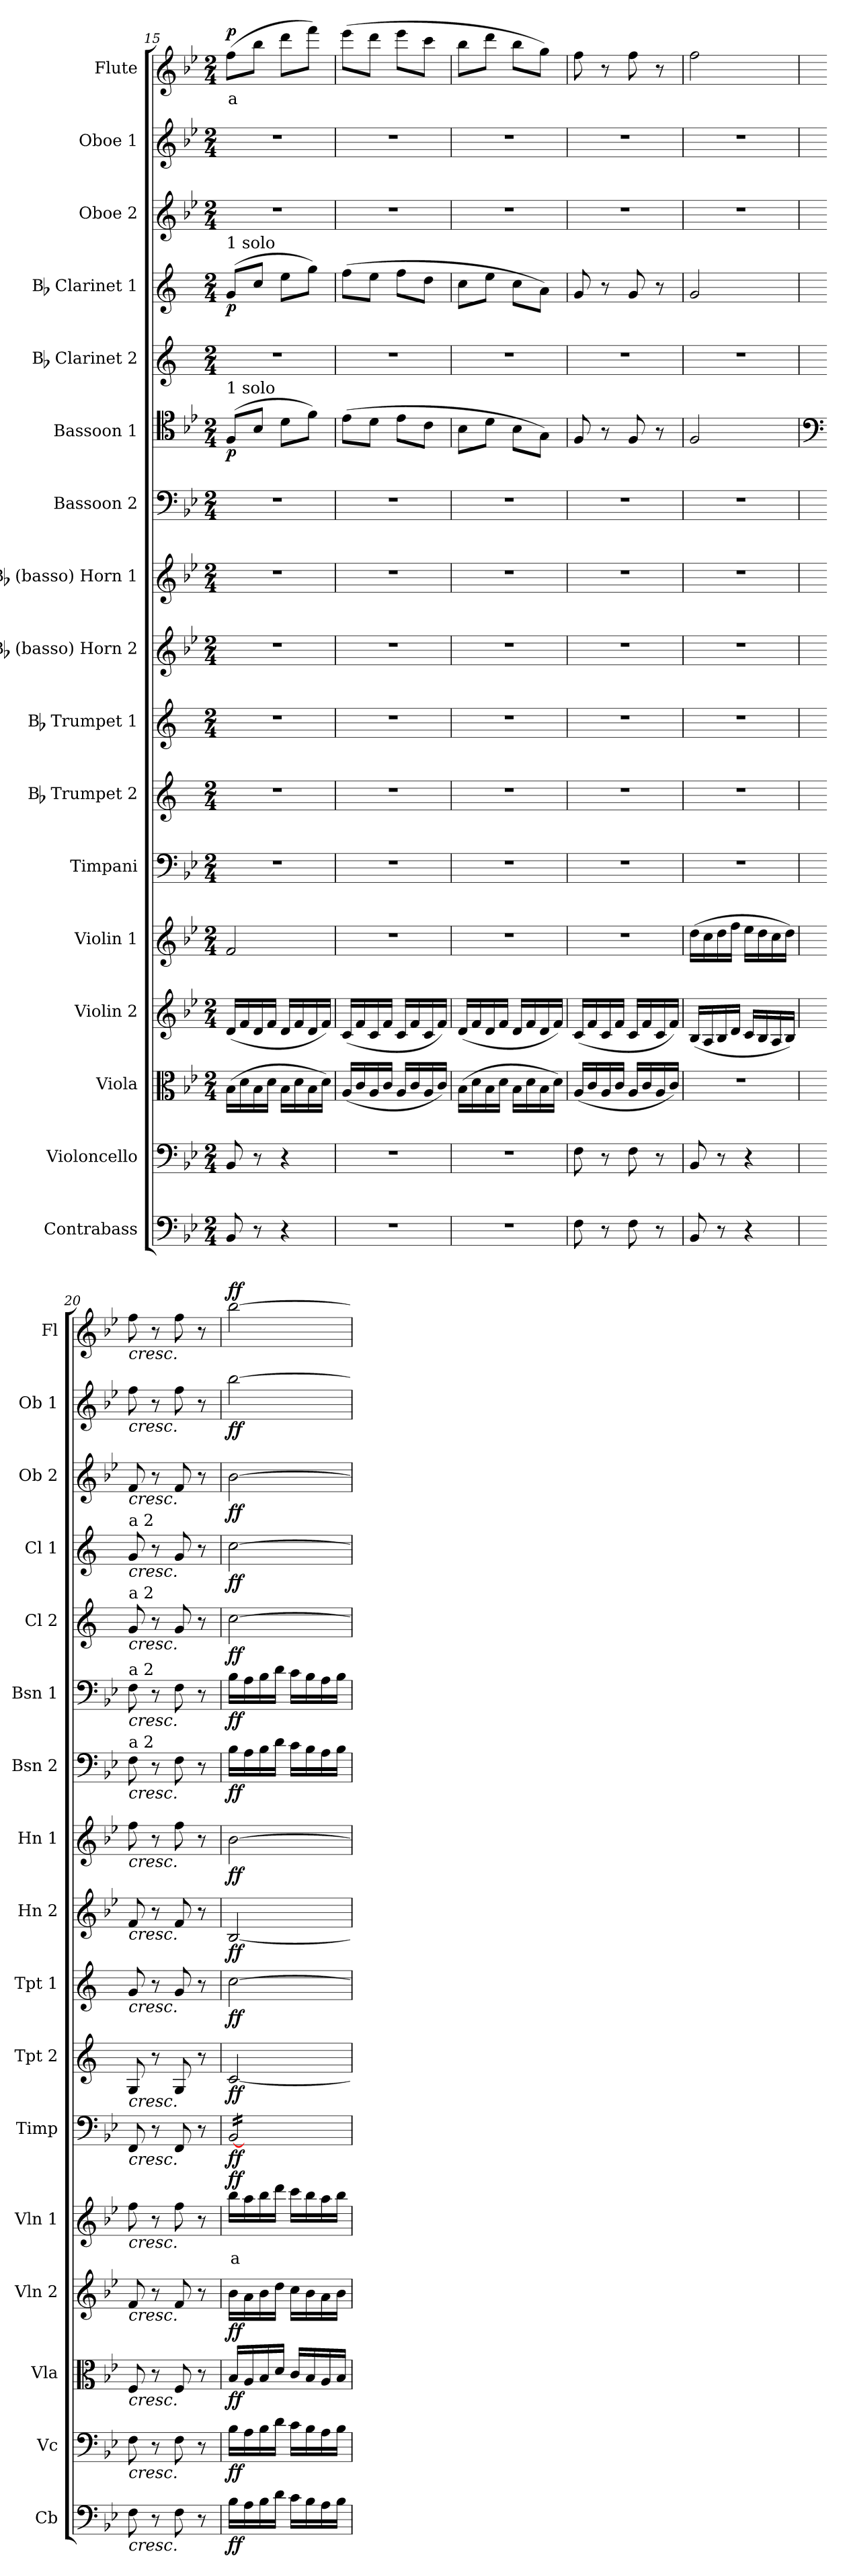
**kern	**dynam	**kern	**dynam	**kern	**dynam	**kern	**dynam	**kern	**text	**dynam	**kern	**dynam	**kern	**dynam	**kern	**dynam	**kern	**dynam	**kern	**dynam	**kern	**dynam	**kern	**dynam	**kern	**dynam	**kern	**dynam	**kern	**dynam	**kern	**dynam	**kern	**text	**dynam
*part17	*part17	*part16	*part16	*part15	*part15	*part14	*part14	*part13	*part13	*part13	*part12	*part12	*part11	*part11	*part10	*part10	*part9	*part9	*part8	*part8	*part7	*part7	*part6	*part6	*part5	*part5	*part4	*part4	*part3	*part3	*part2	*part2	*part1	*part1	*part1
*staff17	*staff17	*staff16	*staff16	*staff15	*staff15	*staff14	*staff14	*staff13	*staff13	*staff13	*staff12	*staff12	*staff11	*staff11	*staff10	*staff10	*staff9	*staff9	*staff8	*staff8	*staff7	*staff7	*staff6	*staff6	*staff5	*staff5	*staff4	*staff4	*staff3	*staff3	*staff2	*staff2	*staff1	*staff1	*staff1
*I"Contrabass	*	*I"Violoncello	*	*I"Viola	*	*I"Violin 2	*	*I"Violin 1	*	*	*I"Timpani	*	*I"Bb Trumpet 2	*	*I"Bb Trumpet 1	*	*I"Bb (basso) Horn 2	*	*I"Bb (basso) Horn 1	*	*I"Bassoon 2	*	*I"Bassoon 1	*	*I"Bb Clarinet 2	*	*I"Bb Clarinet 1	*	*I"Oboe 2	*	*I"Oboe 1	*	*I"Flute	*	*
*I'Cb	*	*I'Vc	*	*I'Vla	*	*I'Vln 2	*	*I'Vln 1	*	*	*I'Timp	*	*I'Tpt 2	*	*I'Tpt 1	*	*I'Hn 2	*	*I'Hn 1	*	*I'Bsn 2	*	*I'Bsn 1	*	*I'Cl 2	*	*I'Cl 1	*	*I'Ob 2	*	*I'Ob 1	*	*I'Fl	*	*
*clefF4	*	*clefF4	*	*clefC3	*	*clefG2	*	*clefG2	*	*	*clefF4	*	*clefG2	*	*clefG2	*	*clefG2	*	*clefG2	*	*clefF4	*	*clefC4	*	*clefG2	*	*clefG2	*	*clefG2	*	*clefG2	*	*clefG2	*	*
*ITrd7c12	*	*	*	*	*	*	*	*	*	*	*	*	*ITrd1c2	*	*ITrd1c2	*	*ITrd8c14	*	*ITrd8c14	*	*	*	*	*	*ITrd1c2	*	*ITrd1c2	*	*	*	*	*	*	*	*
*k[b-e-]	*	*k[b-e-]	*	*k[b-e-]	*	*k[b-e-]	*	*k[b-e-]	*	*	*k[b-e-]	*	*k[b-e-]	*	*k[b-e-]	*	*k[b-e-]	*	*k[b-e-]	*	*k[b-e-]	*	*k[b-e-]	*	*k[b-e-]	*	*k[b-e-]	*	*k[b-e-]	*	*k[b-e-]	*	*k[b-e-]	*	*
*M2/4	*	*M2/4	*	*M2/4	*	*M2/4	*	*M2/4	*	*	*M2/4	*	*M2/4	*	*M2/4	*	*M2/4	*	*M2/4	*	*M2/4	*	*M2/4	*	*M2/4	*	*M2/4	*	*M2/4	*	*M2/4	*	*M2/4	*	*
=15	=15	=15	=15	=15	=15	=15	=15	=15	=15	=15	=15	=15	=15	=15	=15	=15	=15	=15	=15	=15	=15	=15	=15	=15	=15	=15	=15	=15	=15	=15	=15	=15	=15	=15	=15
!	!	!	!	!	!	!	!	!	!	!	!	!	!	!	!	!	!	!	!	!	!	!	!	!	!	!	!LO:TX:a:t=1 solo	!	!	!	!	!	!	!	!
!	!	!	!	!	!	!	!	!	!	!	!	!	!	!	!	!	!	!	!	!	!	!	!LO:TX:a:t=1 solo	!	!	!	!	!	!	!	!	!	!	!	!
!	!	!	!	!	!	!	!	!	!	!	!	!	!	!	!	!	!	!	!	!	!	!	!	!LO:DY:b	!	!	!	!LO:DY:b	!	!	!	!	!	!LO:LY:b:color=#FF0000	!LO:DY:b
8BBB-/	.	8BB-/	.	(16B-\LL	.	(16d/LL	.	2f/	.	.	2r	.	2r	.	2r	.	2r	.	2r	.	2r	.	(8F/L	p	2r	.	(8f/L	p	2r	.	2r	.	(8ff\L	a	p
.	.	.	.	16d\	.	16f/	.	.	.	.	.	.	.	.	.	.	.	.	.	.	.	.	.	.	.	.	.	.	.	.	.	.	.	.	.
8r	.	8r	.	16B-\	.	16d/	.	.	.	.	.	.	.	.	.	.	.	.	.	.	.	.	8B-/J	.	.	.	8b-/J	.	.	.	.	.	8bb-\J	.	.
.	.	.	.	16d\JJ	.	16f/JJ	.	.	.	.	.	.	.	.	.	.	.	.	.	.	.	.	.	.	.	.	.	.	.	.	.	.	.	.	.
4r	.	4r	.	16B-\LL	.	16d/LL	.	.	.	.	.	.	.	.	.	.	.	.	.	.	.	.	8d\L	.	.	.	8dd\L	.	.	.	.	.	8ddd\L	.	.
.	.	.	.	16d\	.	16f/	.	.	.	.	.	.	.	.	.	.	.	.	.	.	.	.	.	.	.	.	.	.	.	.	.	.	.	.	.
.	.	.	.	16B-\	.	16d/	.	.	.	.	.	.	.	.	.	.	.	.	.	.	.	.	8f\J)	.	.	.	8ff\J)	.	.	.	.	.	8fff\J)	.	.
.	.	.	.	16d\JJ)	.	16f/JJ)	.	.	.	.	.	.	.	.	.	.	.	.	.	.	.	.	.	.	.	.	.	.	.	.	.	.	.	.	.
=16	=16	=16	=16	=16	=16	=16	=16	=16	=16	=16	=16	=16	=16	=16	=16	=16	=16	=16	=16	=16	=16	=16	=16	=16	=16	=16	=16	=16	=16	=16	=16	=16	=16	=16	=16
2r	.	2r	.	(16A/LL	.	(16c/LL	.	2r	.	.	2r	.	2r	.	2r	.	2r	.	2r	.	2r	.	(8e-\L	.	2r	.	(8ee-\L	.	2r	.	2r	.	(8eee-\L	.	.
.	.	.	.	16c/	.	16f/	.	.	.	.	.	.	.	.	.	.	.	.	.	.	.	.	.	.	.	.	.	.	.	.	.	.	.	.	.
.	.	.	.	16A/	.	16c/	.	.	.	.	.	.	.	.	.	.	.	.	.	.	.	.	8d\J	.	.	.	8dd\J	.	.	.	.	.	8ddd\J	.	.
.	.	.	.	16c/JJ	.	16f/JJ	.	.	.	.	.	.	.	.	.	.	.	.	.	.	.	.	.	.	.	.	.	.	.	.	.	.	.	.	.
.	.	.	.	16A/LL	.	16c/LL	.	.	.	.	.	.	.	.	.	.	.	.	.	.	.	.	8e-\L	.	.	.	8ee-\L	.	.	.	.	.	8eee-\L	.	.
.	.	.	.	16c/	.	16f/	.	.	.	.	.	.	.	.	.	.	.	.	.	.	.	.	.	.	.	.	.	.	.	.	.	.	.	.	.
.	.	.	.	16A/	.	16c/	.	.	.	.	.	.	.	.	.	.	.	.	.	.	.	.	8c\J	.	.	.	8cc\J	.	.	.	.	.	8ccc\J	.	.
.	.	.	.	16c/JJ)	.	16f/JJ)	.	.	.	.	.	.	.	.	.	.	.	.	.	.	.	.	.	.	.	.	.	.	.	.	.	.	.	.	.
=17	=17	=17	=17	=17	=17	=17	=17	=17	=17	=17	=17	=17	=17	=17	=17	=17	=17	=17	=17	=17	=17	=17	=17	=17	=17	=17	=17	=17	=17	=17	=17	=17	=17	=17	=17
2r	.	2r	.	(16B-\LL	.	(16d/LL	.	2r	.	.	2r	.	2r	.	2r	.	2r	.	2r	.	2r	.	8B-\L	.	2r	.	8b-\L	.	2r	.	2r	.	8bb-\L	.	.
.	.	.	.	16d\	.	16f/	.	.	.	.	.	.	.	.	.	.	.	.	.	.	.	.	.	.	.	.	.	.	.	.	.	.	.	.	.
.	.	.	.	16B-\	.	16d/	.	.	.	.	.	.	.	.	.	.	.	.	.	.	.	.	8d\J	.	.	.	8dd\J	.	.	.	.	.	8ddd\J	.	.
.	.	.	.	16d\JJ	.	16f/JJ	.	.	.	.	.	.	.	.	.	.	.	.	.	.	.	.	.	.	.	.	.	.	.	.	.	.	.	.	.
.	.	.	.	16B-\LL	.	16d/LL	.	.	.	.	.	.	.	.	.	.	.	.	.	.	.	.	8B-\L	.	.	.	8b-\L	.	.	.	.	.	8bb-\L	.	.
.	.	.	.	16d\	.	16f/	.	.	.	.	.	.	.	.	.	.	.	.	.	.	.	.	.	.	.	.	.	.	.	.	.	.	.	.	.
.	.	.	.	16B-\	.	16d/	.	.	.	.	.	.	.	.	.	.	.	.	.	.	.	.	8G\J)	.	.	.	8g\J)	.	.	.	.	.	8gg\J)	.	.
.	.	.	.	16d\JJ)	.	16f/JJ)	.	.	.	.	.	.	.	.	.	.	.	.	.	.	.	.	.	.	.	.	.	.	.	.	.	.	.	.	.
=18	=18	=18	=18	=18	=18	=18	=18	=18	=18	=18	=18	=18	=18	=18	=18	=18	=18	=18	=18	=18	=18	=18	=18	=18	=18	=18	=18	=18	=18	=18	=18	=18	=18	=18	=18
8FF\	.	8F\	.	(16A/LL	.	(16c/LL	.	2r	.	.	2r	.	2r	.	2r	.	2r	.	2r	.	2r	.	8F/	.	2r	.	8f/	.	2r	.	2r	.	8ff\	.	.
.	.	.	.	16c/	.	16f/	.	.	.	.	.	.	.	.	.	.	.	.	.	.	.	.	.	.	.	.	.	.	.	.	.	.	.	.	.
8r	.	8r	.	16A/	.	16c/	.	.	.	.	.	.	.	.	.	.	.	.	.	.	.	.	8r	.	.	.	8r	.	.	.	.	.	8r	.	.
.	.	.	.	16c/JJ	.	16f/JJ	.	.	.	.	.	.	.	.	.	.	.	.	.	.	.	.	.	.	.	.	.	.	.	.	.	.	.	.	.
8FF\	.	8F\	.	16A/LL	.	16c/LL	.	.	.	.	.	.	.	.	.	.	.	.	.	.	.	.	8F/	.	.	.	8f/	.	.	.	.	.	8ff\	.	.
.	.	.	.	16c/	.	16f/	.	.	.	.	.	.	.	.	.	.	.	.	.	.	.	.	.	.	.	.	.	.	.	.	.	.	.	.	.
8r	.	8r	.	16A/	.	16c/	.	.	.	.	.	.	.	.	.	.	.	.	.	.	.	.	8r	.	.	.	8r	.	.	.	.	.	8r	.	.
.	.	.	.	16c/JJ)	.	16f/JJ)	.	.	.	.	.	.	.	.	.	.	.	.	.	.	.	.	.	.	.	.	.	.	.	.	.	.	.	.	.
=19	=19	=19	=19	=19	=19	=19	=19	=19	=19	=19	=19	=19	=19	=19	=19	=19	=19	=19	=19	=19	=19	=19	=19	=19	=19	=19	=19	=19	=19	=19	=19	=19	=19	=19	=19
8BBB-/	.	8BB-/	.	2r	.	(16B-/LL	.	(16dd\LL	.	.	2r	.	2r	.	2r	.	2r	.	2r	.	2r	.	2F/	.	2r	.	2f/	.	2r	.	2r	.	2ff\	.	.
.	.	.	.	.	.	16A/	.	16cc\	.	.	.	.	.	.	.	.	.	.	.	.	.	.	.	.	.	.	.	.	.	.	.	.	.	.	.
8r	.	8r	.	.	.	16B-/	.	16dd\	.	.	.	.	.	.	.	.	.	.	.	.	.	.	.	.	.	.	.	.	.	.	.	.	.	.	.
.	.	.	.	.	.	16d/JJ	.	16ff\JJ	.	.	.	.	.	.	.	.	.	.	.	.	.	.	.	.	.	.	.	.	.	.	.	.	.	.	.
4r	.	4r	.	.	.	16c/LL	.	16ee-\LL	.	.	.	.	.	.	.	.	.	.	.	.	.	.	.	.	.	.	.	.	.	.	.	.	.	.	.
.	.	.	.	.	.	16B-/	.	16dd\	.	.	.	.	.	.	.	.	.	.	.	.	.	.	.	.	.	.	.	.	.	.	.	.	.	.	.
.	.	.	.	.	.	16A/	.	16cc\	.	.	.	.	.	.	.	.	.	.	.	.	.	.	.	.	.	.	.	.	.	.	.	.	.	.	.
.	.	.	.	.	.	16B-/JJ)	.	16dd\JJ)	.	.	.	.	.	.	.	.	.	.	.	.	.	.	.	.	.	.	.	.	.	.	.	.	.	.	.
=20	=20	=20	=20	=20	=20	=20	=20	=20	=20	=20	=20	=20	=20	=20	=20	=20	=20	=20	=20	=20	=20	=20	=20	=20	=20	=20	=20	=20	=20	=20	=20	=20	=20	=20	=20
*	*	*	*	*	*	*	*	*	*	*	*	*	*	*	*	*	*	*	*	*	*	*	*clefF4	*	*	*	*	*	*	*	*	*	*	*	*
!	!	!	!	!	!	!	!	!	!	!	!	!	!	!	!	!	!	!	!	!	!	!	!	!	!	!	!	!	!	!	!	!	!LO:TX:b:i:t=cresc.	!	!
!	!	!	!	!	!	!	!	!	!	!	!	!	!	!	!	!	!	!	!	!	!	!	!	!	!	!	!	!	!	!	!LO:TX:b:i:t=cresc.	!	!	!	!
!	!	!	!	!	!	!	!	!	!	!	!	!	!	!	!	!	!	!	!	!	!	!	!	!	!	!	!	!	!LO:TX:b:i:t=cresc.	!	!	!	!	!	!
!	!	!	!	!	!	!	!	!	!	!	!	!	!	!	!	!	!	!	!	!	!	!	!	!	!	!	!LO:TX:a:t=a 2	!	!	!	!	!	!	!	!
!	!	!	!	!	!	!	!	!	!	!	!	!	!	!	!	!	!	!	!	!	!	!	!	!	!	!	!LO:TX:b:i:t=cresc.	!	!	!	!	!	!	!	!
!	!	!	!	!	!	!	!	!	!	!	!	!	!	!	!	!	!	!	!	!	!	!	!	!	!LO:TX:a:t=a 2	!	!	!	!	!	!	!	!	!	!
!	!	!	!	!	!	!	!	!	!	!	!	!	!	!	!	!	!	!	!	!	!	!	!	!	!LO:TX:b:i:t=cresc.	!	!	!	!	!	!	!	!	!	!
!	!	!	!	!	!	!	!	!	!	!	!	!	!	!	!	!	!	!	!	!	!	!	!LO:TX:a:t=a 2	!	!	!	!	!	!	!	!	!	!	!	!
!	!	!	!	!	!	!	!	!	!	!	!	!	!	!	!	!	!	!	!	!	!	!	!LO:TX:b:i:t=cresc.	!	!	!	!	!	!	!	!	!	!	!	!
!	!	!	!	!	!	!	!	!	!	!	!	!	!	!	!	!	!	!	!	!	!LO:TX:a:t=a 2	!	!	!	!	!	!	!	!	!	!	!	!	!	!
!	!	!	!	!	!	!	!	!	!	!	!	!	!	!	!	!	!	!	!	!	!LO:TX:b:i:t=cresc.	!	!	!	!	!	!	!	!	!	!	!	!	!	!
!	!	!	!	!	!	!	!	!	!	!	!	!	!	!	!	!	!	!	!LO:TX:b:i:t=cresc.	!	!	!	!	!	!	!	!	!	!	!	!	!	!	!	!
!	!	!	!	!	!	!	!	!	!	!	!	!	!	!	!	!	!LO:TX:b:i:t=cresc.	!	!	!	!	!	!	!	!	!	!	!	!	!	!	!	!	!	!
!	!	!	!	!	!	!	!	!	!	!	!	!	!	!	!LO:TX:b:i:t=cresc.	!	!	!	!	!	!	!	!	!	!	!	!	!	!	!	!	!	!	!	!
!	!	!	!	!	!	!	!	!	!	!	!	!	!LO:TX:b:i:t=cresc.	!	!	!	!	!	!	!	!	!	!	!	!	!	!	!	!	!	!	!	!	!	!
!	!	!	!	!	!	!	!	!	!	!	!LO:TX:b:i:t=cresc.	!	!	!	!	!	!	!	!	!	!	!	!	!	!	!	!	!	!	!	!	!	!	!	!
!	!	!	!	!	!	!	!	!LO:TX:b:i:t=cresc.	!	!	!	!	!	!	!	!	!	!	!	!	!	!	!	!	!	!	!	!	!	!	!	!	!	!	!
!	!	!	!	!	!	!LO:TX:b:i:t=cresc.	!	!	!	!	!	!	!	!	!	!	!	!	!	!	!	!	!	!	!	!	!	!	!	!	!	!	!	!	!
!	!	!	!	!LO:TX:b:i:t=cresc.	!	!	!	!	!	!	!	!	!	!	!	!	!	!	!	!	!	!	!	!	!	!	!	!	!	!	!	!	!	!	!
!	!	!LO:TX:b:i:t=cresc.	!	!	!	!	!	!	!	!	!	!	!	!	!	!	!	!	!	!	!	!	!	!	!	!	!	!	!	!	!	!	!	!	!
!LO:TX:b:i:t=cresc.	!	!	!	!	!	!	!	!	!	!	!	!	!	!	!	!	!	!	!	!	!	!	!	!	!	!	!	!	!	!	!	!	!	!	!
8FF\	.	8F\	.	8F/	.	8f/	.	8ff\	.	.	8FF/	.	8F/	.	8f/	.	8F/	.	8f\	.	8F\	.	8F\	.	8f/	.	8f/	.	8f/	.	8ff\	.	8ff\	.	.
8r	.	8r	.	8r	.	8r	.	8r	.	.	8r	.	8r	.	8r	.	8r	.	8r	.	8r	.	8r	.	8r	.	8r	.	8r	.	8r	.	8r	.	.
8FF\	.	8F\	.	8F/	.	8f/	.	8ff\	.	.	8FF/	.	8F/	.	8f/	.	8F/	.	8f\	.	8F\	.	8F\	.	8f/	.	8f/	.	8f/	.	8ff\	.	8ff\	.	.
8r	.	8r	.	8r	.	8r	.	8r	.	.	8r	.	8r	.	8r	.	8r	.	8r	.	8r	.	8r	.	8r	.	8r	.	8r	.	8r	.	8r	.	.
!!LO:PB:g=z
=21	=21	=21	=21	=21	=21	=21	=21	=21	=21	=21	=21	=21	=21	=21	=21	=21	=21	=21	=21	=21	=21	=21	=21	=21	=21	=21	=21	=21	=21	=21	=21	=21	=21	=21	=21
!	!LO:DY:b	!	!LO:DY:b	!	!LO:DY:b	!	!LO:DY:b	!	!LO:LY:b:color=#FF0000	!LO:DY:b	!	!LO:DY:b	!	!LO:DY:b	!	!LO:DY:b	!	!LO:DY:b	!	!LO:DY:b	!	!LO:DY:b	!	!LO:DY:b	!	!LO:DY:b	!	!LO:DY:b	!	!LO:DY:b	!	!LO:DY:b	!	!	!LO:DY:b
*	*	*	*	*	*	*	*	*	*	*	*tremolo	*	*	*	*	*	*	*	*	*	*	*	*	*	*	*	*	*	*	*	*	*	*	*	*
16BB-\LL	ff	16B-\LL	ff	16B-/LL	ff	16b-\LL	ff	16bb-\LL	a	ff	[16BB-/LL	ff	[2B-/	ff	[2b-\	ff	[2BB-/	ff	[2B-\	ff	16B-\LL	ff	16B-\LL	ff	[2b-\	ff	[2b-\	ff	[2b-\	ff	[2bb-\	ff	[2bb-\	.	ff
16AA\	.	16A\	.	16A/	.	16a\	.	16aa\	.	.	16BB-/	.	.	.	.	.	.	.	.	.	16A\	.	16A\	.	.	.	.	.	.	.	.	.	.	.	.
16BB-\	.	16B-\	.	16B-/	.	16b-\	.	16bb-\	.	.	16BB-/	.	.	.	.	.	.	.	.	.	16B-\	.	16B-\	.	.	.	.	.	.	.	.	.	.	.	.
16D\JJ	.	16d\JJ	.	16d/JJ	.	16dd\JJ	.	16ddd\JJ	.	.	16BB-/	.	.	.	.	.	.	.	.	.	16d\JJ	.	16d\JJ	.	.	.	.	.	.	.	.	.	.	.	.
16C\LL	.	16c\LL	.	16c/LL	.	16cc\LL	.	16ccc\LL	.	.	16BB-/	.	.	.	.	.	.	.	.	.	16c\LL	.	16c\LL	.	.	.	.	.	.	.	.	.	.	.	.
16BB-\	.	16B-\	.	16B-/	.	16b-\	.	16bb-\	.	.	16BB-/	.	.	.	.	.	.	.	.	.	16B-\	.	16B-\	.	.	.	.	.	.	.	.	.	.	.	.
16AA\	.	16A\	.	16A/	.	16a\	.	16aa\	.	.	16BB-/	.	.	.	.	.	.	.	.	.	16A\	.	16A\	.	.	.	.	.	.	.	.	.	.	.	.
16BB-\JJ	.	16B-\JJ	.	16B-/JJ	.	16b-\JJ	.	16bb-\JJ	.	.	16BB-/JJ	.	.	.	.	.	.	.	.	.	16B-\JJ	.	16B-\JJ	.	.	.	.	.	.	.	.	.	.	.	.
*	*	*	*	*	*	*	*	*	*	*	*Xtremolo	*	*	*	*	*	*	*	*	*	*	*	*	*	*	*	*	*	*	*	*	*	*	*	*
=	=	=	=	=	=	=	=	=	=	=	=	=	=	=	=	=	=	=	=	=	=	=	=	=	=	=	=	=	=	=	=	=	=	=	=
*-	*-	*-	*-	*-	*-	*-	*-	*-	*-	*-	*-	*-	*-	*-	*-	*-	*-	*-	*-	*-	*-	*-	*-	*-	*-	*-	*-	*-	*-	*-	*-	*-	*-	*-	*-
